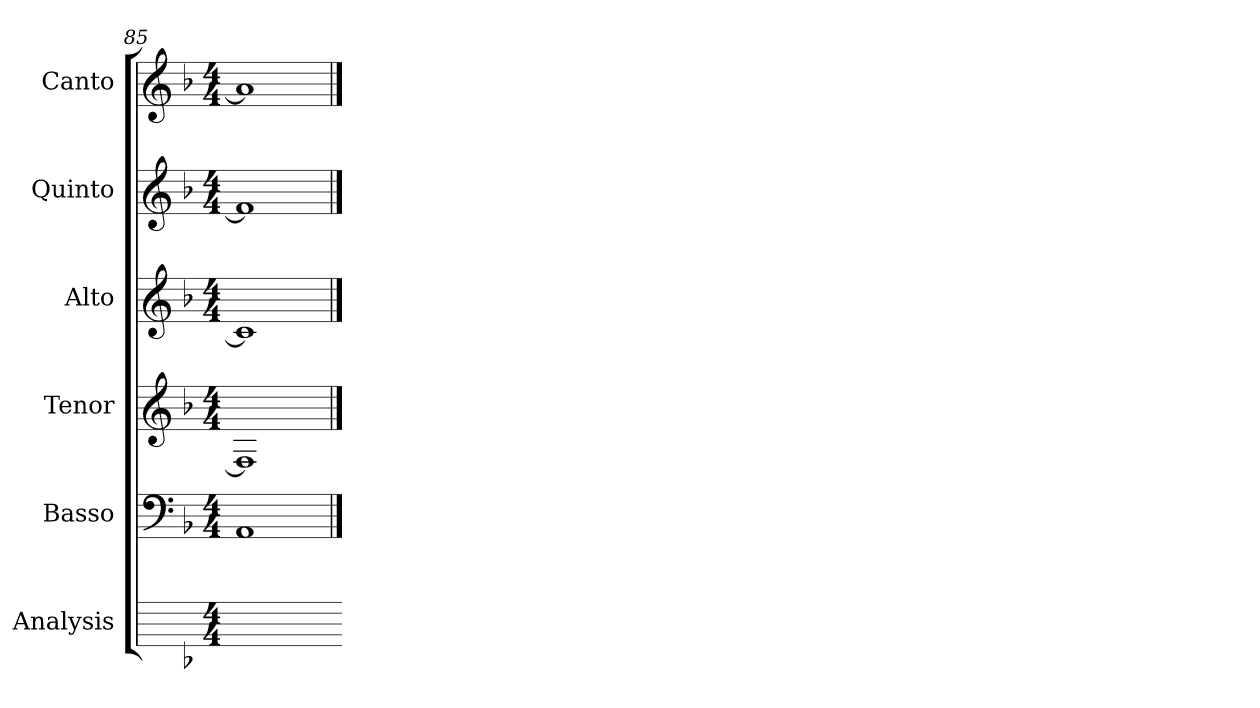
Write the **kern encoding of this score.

**kern	**kern	**kern	**kern	**kern	**kern
*part6	*part5	*part4	*part3	*part2	*part1
*staff6	*staff5	*staff4	*staff3	*staff2	*staff1
*I"Analysis	*I"Basso	*I"Tenor	*I"Alto	*I"Quinto	*I"Canto
*	*clefF4	*clefG2	*clefG2	*clefG2	*clefG2
*k[b-]	*k[b-]	*k[b-]	*k[b-]	*k[b-]	*k[b-]
*	*F:	*F:	*F:	*F:	*F:
*M4/4	*M4/4	*M4/4	*M4/4	*M4/4	*M4/4
=85	=85	=85	=85	=85	=85
1ryy	1AA	1F]	1c]	1f]	1a]
=	==	==	==	==	==
*-	*-	*-	*-	*-	*-
